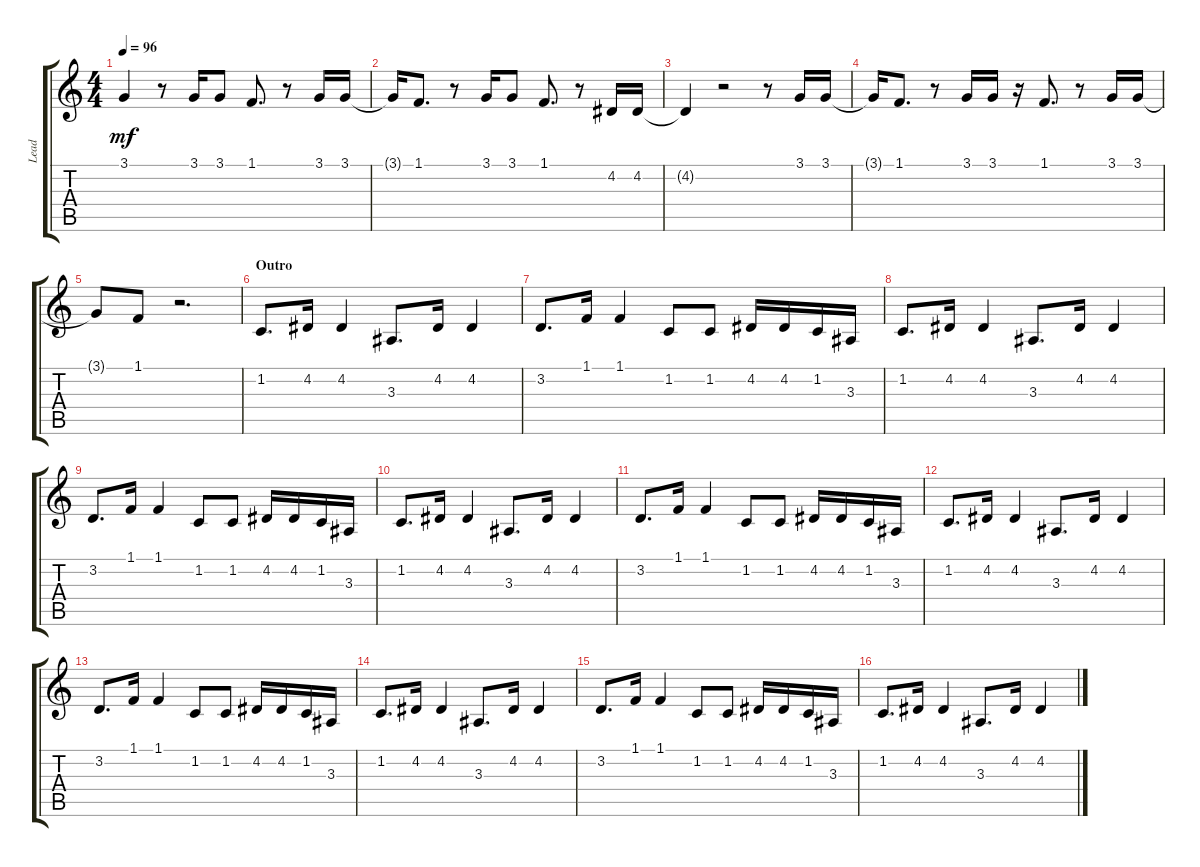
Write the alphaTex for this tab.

\track ("Lead" "Lead") {instrument altosax}
\staff {score tabs}
\tuning (E4 B3 G3 D3 A2 E2) {hide}
\ts (4 4)
\tempo 96
\clef g2
\ks aminor
3.1{t}.4{dy mf} r.8 3.1.16 3.1.8 1.1.8{d} r.8 3.1.16 3.1.16 |
3.1{t}.16 1.1.8{d} r.8 3.1.16 3.1.8 1.1.8{d} r.8 4.2.16 4.2.16 |
4.2{t}.4 r.2 r.8 3.1.16 3.1.16 |
3.1{t}.16 1.1.8{d} r.8 3.1.16 3.1.16 r.16 1.1.8{d} r.8 3.1.16 3.1.16 |
3.1{t}.8 1.1.8 r.2{d} |
\section ("" "Outro")
1.2.8{d} 4.2.16 4.2.4 3.3.8{d} 4.2.16 4.2.4 |
3.2.8{d} 1.1.16 1.1.4 1.2.8 1.2.8 4.2.16 4.2.16 1.2.16 3.3.16 |
1.2.8{d} 4.2.16 4.2.4 3.3.8{d} 4.2.16 4.2.4 |
3.2.8{d} 1.1.16 1.1.4 1.2.8 1.2.8 4.2.16 4.2.16 1.2.16 3.3.16 |
1.2.8{d} 4.2.16 4.2.4 3.3.8{d} 4.2.16 4.2.4 |
3.2.8{d} 1.1.16 1.1.4 1.2.8 1.2.8 4.2.16 4.2.16 1.2.16 3.3.16 |
1.2.8{d} 4.2.16 4.2.4 3.3.8{d} 4.2.16 4.2.4 |
3.2.8{d} 1.1.16 1.1.4 1.2.8 1.2.8 4.2.16 4.2.16 1.2.16 3.3.16 |
1.2.8{d} 4.2.16 4.2.4 3.3.8{d} 4.2.16 4.2.4 |
3.2.8{d} 1.1.16 1.1.4 1.2.8 1.2.8 4.2.16 4.2.16 1.2.16 3.3.16 |
1.2.8{d} 4.2.16 4.2.4 3.3.8{d} 4.2.16 4.2.4
